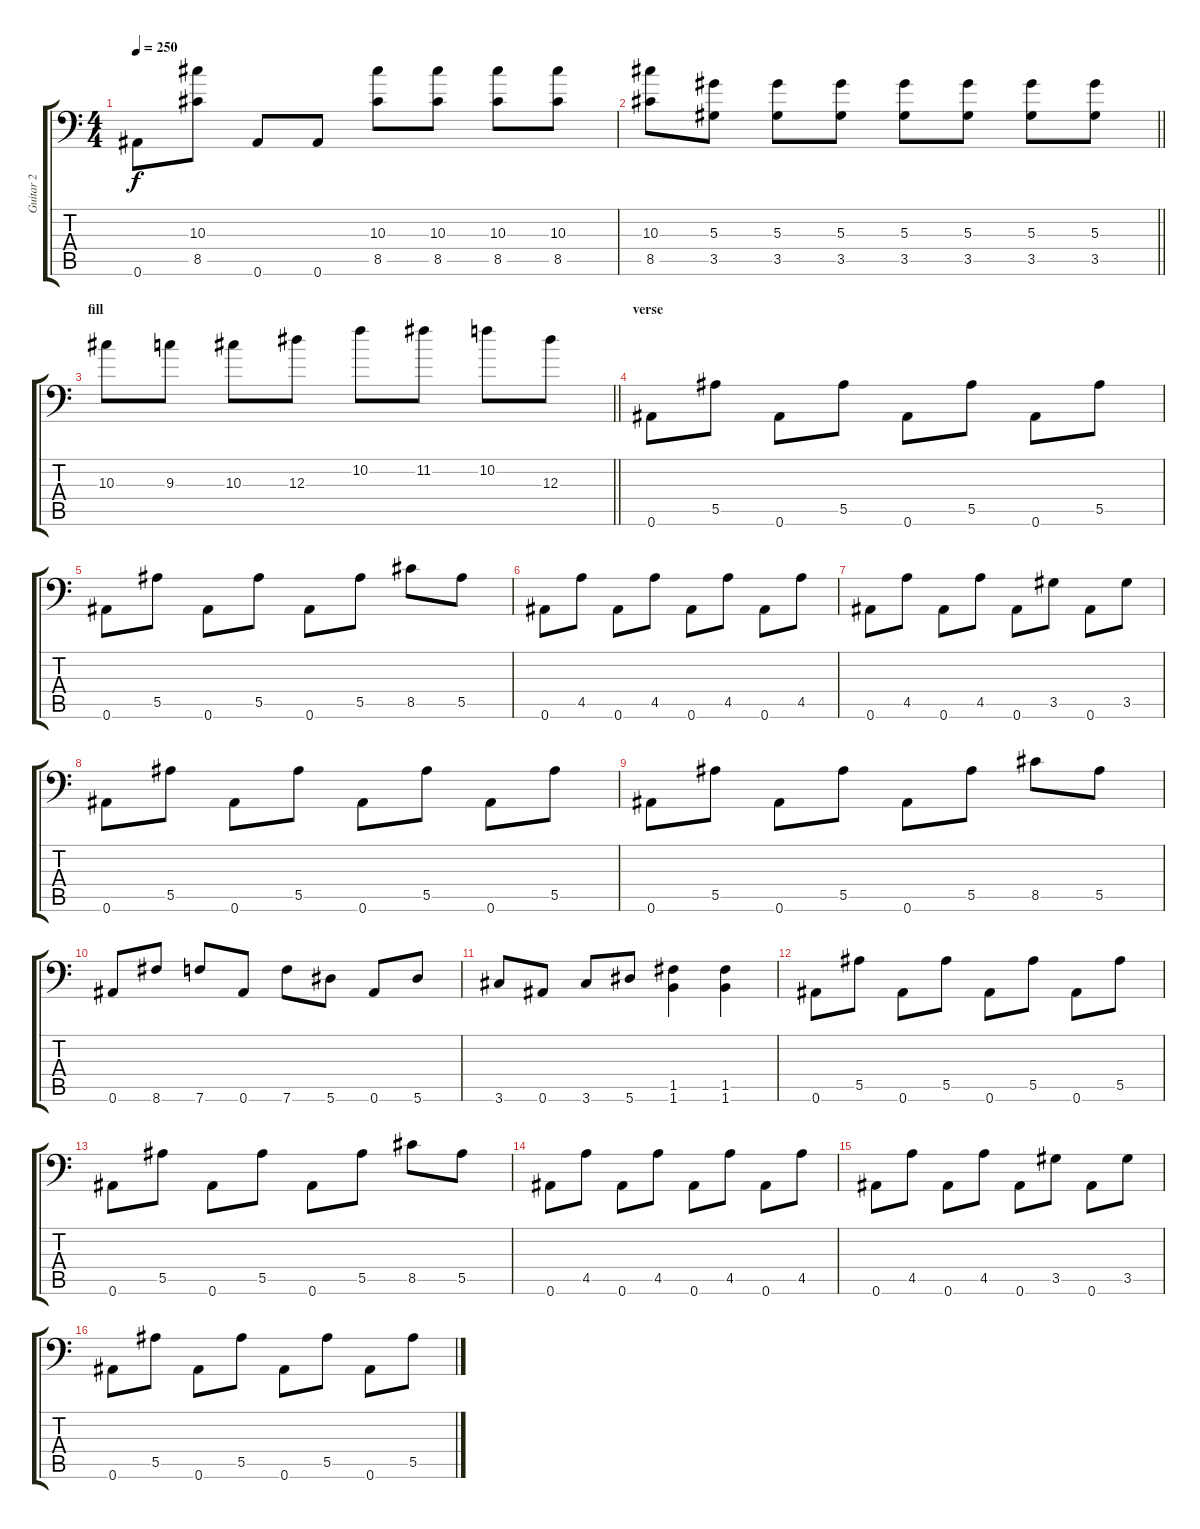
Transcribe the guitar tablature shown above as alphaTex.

\track ("Guitar 2" "Guitar 2") {instrument distortionguitar}
\staff {score tabs}
\tuning (C4 G3 Eb3 Bb2 F2 Bb1) {hide}
\ts (4 4)
\tempo 250
\clef f4
\ks c
0.6.8{dy f} (10.3 8.5).8 0.6.8 0.6.8 (10.3 8.5).8 (10.3 8.5).8 (10.3 8.5).8 (10.3 8.5).8 |
\barLineRight lightlight
(10.3 8.5).8 (5.3 3.5).8 (5.3 3.5).8 (5.3 3.5).8 (5.3 3.5).8 (5.3 3.5).8 (5.3 3.5).8 (5.3 3.5).8 |
\section ("" "fill")
\barLineRight lightlight
10.3.8 9.3.8 10.3.8 12.3.8 10.2.8 11.2.8 10.2.8 12.3.8 |
\section ("" "verse")
0.6.8 5.5.8 0.6.8 5.5.8 0.6.8 5.5.8 0.6.8 5.5.8 |
0.6.8 5.5.8 0.6.8 5.5.8 0.6.8 5.5.8 8.5.8 5.5.8 |
0.6.8 4.5.8 0.6.8 4.5.8 0.6.8 4.5.8 0.6.8 4.5.8 |
0.6.8 4.5.8 0.6.8 4.5.8 0.6.8 3.5.8 0.6.8 3.5.8 |
0.6.8 5.5.8 0.6.8 5.5.8 0.6.8 5.5.8 0.6.8 5.5.8 |
0.6.8 5.5.8 0.6.8 5.5.8 0.6.8 5.5.8 8.5.8 5.5.8 |
0.6.8 8.6.8 7.6.8 0.6.8 7.6.8 5.6.8 0.6.8 5.6.8 |
3.6.8 0.6.8 3.6.8 5.6.8 (1.5 1.6).4 (1.5 1.6).4 |
0.6.8 5.5.8 0.6.8 5.5.8 0.6.8 5.5.8 0.6.8 5.5.8 |
0.6.8 5.5.8 0.6.8 5.5.8 0.6.8 5.5.8 8.5.8 5.5.8 |
0.6.8 4.5.8 0.6.8 4.5.8 0.6.8 4.5.8 0.6.8 4.5.8 |
0.6.8 4.5.8 0.6.8 4.5.8 0.6.8 3.5.8 0.6.8 3.5.8 |
0.6.8 5.5.8 0.6.8 5.5.8 0.6.8 5.5.8 0.6.8 5.5.8
